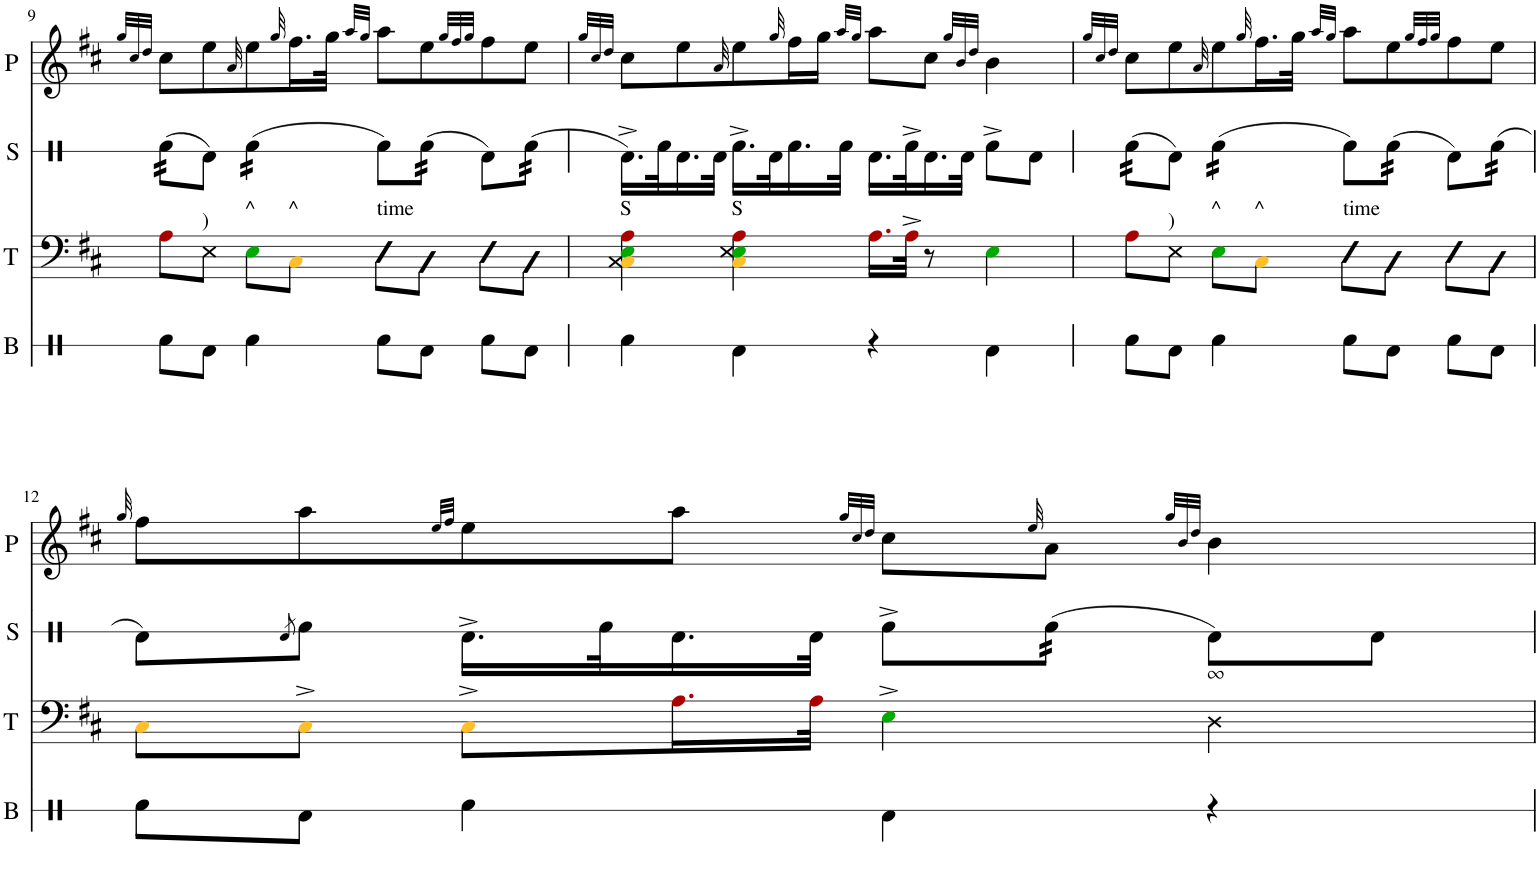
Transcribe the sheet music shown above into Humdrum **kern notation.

**kern	**kern	**kern	**kern
*part4	*part3	*part2	*part1
*staff4	*staff3	*staff2	*staff1
*I"Bass	*I"Tenors	*I"Snare	*I"Pipes
*I'B	*I'T	*I'S	*I'P
!!LO:PB:g=z
*clefX	*clefF4	*clefX	*clefG2
*	*Trd1c2	*	*Trd1c2
*k[]	*k[f#c#]	*k[]	*k[f#c#]
*M4/4	*M4/4	*M4/4	*M4/4
=9	=9	=9	=9
.	.	.	32qgg/LLL
.	.	.	32qcc#/
.	.	.	32qdd/JJJ
*	*	*tremolo	*
8Rf\L	8Ai\L	(32Rf\LLL	8cc#\L
.	.	(32Rf\	.
.	.	(32Rf\	.
.	.	(32Rf\	.
*	*	*Xtremolo	*
!	!LO:TX:a:t=)	!	!
8Rd\J	8E\J	8Rd\J)	8ee\
.	.	.	32qa/
!	!LO:TX:a:t=^	!	!
*	*	*tremolo	*
4Rf\	8Ej\L	(16Rf\LL	8ee\
.	.	(16Rf\	.
.	.	.	32qgg/
!	!LO:TX:a:t=^	!	!
.	8C#Z\J	(16Rf\	16.ff#\L
.	.	(16Rf\JJ	.
*	*	*Xtremolo	*
.	.	.	32gg\JJk
.	.	.	32qaa/LLL
.	.	.	32qgg/JJJ
!	!LO:TX:a:t=time	!	!
8Rf\L	8E\L	8Rf\L)	8aa\L
*	*	*tremolo	*
8Rd\J	8C#\J	(32Rf\	8ee\
.	.	(32Rf\	.
.	.	(32Rf\	.
.	.	(32Rf\JJJ	.
*	*	*Xtremolo	*
.	.	.	32qgg/LLL
.	.	.	32qff#/
.	.	.	32qgg/JJJ
8Rf\L	8E\L	8Rd\L)	8ff#\
*	*	*tremolo	*
8Rd\J	8C#\J	(32Rf\	8ee\J
.	.	(32Rf\	.
.	.	(32Rf\	.
.	.	(32Rf\JJJ	.
*	*	*Xtremolo	*
=10	=10	=10	=10
.	.	.	32qgg/LLL
.	.	.	32qcc#/
.	.	.	32qdd/JJJ
!	!LO:TX:a:t=S	!	!
4Rf\	4C#Z\ 4C#\ 4Ej\ 4Ai\	16.Rd^\LL)	8cc#\L
.	.	32Rf\K	.
.	.	16.Rd\	8ee\
.	.	32Rd\JJk	.
.	.	.	32qa/
!	!LO:TX:a:t=S	!	!
4Rd\	4C#Z\ 4Ej\ 4E\ 4Ai\	16.Rf^\LL	8ee\
.	.	32Rd\K	.
.	.	.	32qgg/
.	.	16.Rf\	16ff#\L
.	.	.	16gg\JJ
.	.	32Rf\JJk	.
.	.	.	32qaa/LLL
.	.	.	32qgg/JJJ
4r	16.Ai\LL	16.Rd\LL	8aa\L
.	32A^i\JJk	32Rf^\K	.
.	8r	16.Rd\	8cc#\J
.	.	32Rd\JJk	.
.	.	.	32qgg/LLL
.	.	.	32qb/
.	.	.	32qdd/JJJ
4Rd\	4Ej\	8Rf^\L	4b\
.	.	8Rd\J	.
=11	=11	=11	=11
.	.	.	32qgg/LLL
.	.	.	32qcc#/
.	.	.	32qdd/JJJ
*	*	*tremolo	*
8Rf\L	8Ai\L	(32Rf\LLL	8cc#\L
.	.	(32Rf\	.
.	.	(32Rf\	.
.	.	(32Rf\	.
*	*	*Xtremolo	*
!	!LO:TX:a:t=)	!	!
8Rd\J	8E\J	8Rd\J)	8ee\
.	.	.	32qa/
!	!LO:TX:a:t=^	!	!
*	*	*tremolo	*
4Rf\	8Ej\L	(16Rf\LL	8ee\
.	.	(16Rf\	.
.	.	.	32qgg/
!	!LO:TX:a:t=^	!	!
.	8C#Z\J	(16Rf\	16.ff#\L
.	.	(16Rf\JJ	.
*	*	*Xtremolo	*
.	.	.	32gg\JJk
.	.	.	32qaa/LLL
.	.	.	32qgg/JJJ
!	!LO:TX:a:t=time	!	!
8Rf\L	8E\L	8Rf\L)	8aa\L
*	*	*tremolo	*
8Rd\J	8C#\J	(32Rf\	8ee\
.	.	(32Rf\	.
.	.	(32Rf\	.
.	.	(32Rf\JJJ	.
*	*	*Xtremolo	*
.	.	.	32qgg/LLL
.	.	.	32qff#/
.	.	.	32qgg/JJJ
8Rf\L	8E\L	8Rd\L)	8ff#\
*	*	*tremolo	*
8Rd\J	8C#\J	(32Rf\	8ee\J
.	.	(32Rf\	.
.	.	(32Rf\	.
.	.	(32Rf\JJJ	.
*	*	*Xtremolo	*
!!LO:LB:g=z
=12	=12	=12	=12
.	.	.	32qgg/
8Rf\L	8C#Z\L	8Rd\L)	8ff#\L
.	.	8qRd/	.
8Rd\J	8C#^Z\J	8Rf\J	8aa\
.	.	.	32qee/LLL
.	.	.	32qff#/JJJ
4Rf\	8C#^Z\L	16.Rd^\LL	8ee\
.	.	32Rf\K	.
.	16.Ai\L	16.Rd\	8aa\J
.	32Ai\JJk	32Rd\JJk	.
.	.	.	32qgg/LLL
.	.	.	32qcc#/
.	.	.	32qdd/JJJ
4Rd\	4E^j\	8Rf^\L	8cc#\L
.	.	.	32qee/
*	*	*tremolo	*
.	.	(32Rf\	8a\J
.	.	(32Rf\	.
.	.	(32Rf\	.
.	.	(32Rf\JJJ	.
*	*	*Xtremolo	*
.	.	.	32qgg/LLL
.	.	.	32qb/
.	.	.	32qdd/JJJ
!	!LO:TX:a:t=∞	!	!
4r	4D\	8Rd\L)	4b\
.	.	8Rd\J	.
=	=	=	=
*-	*-	*-	*-
